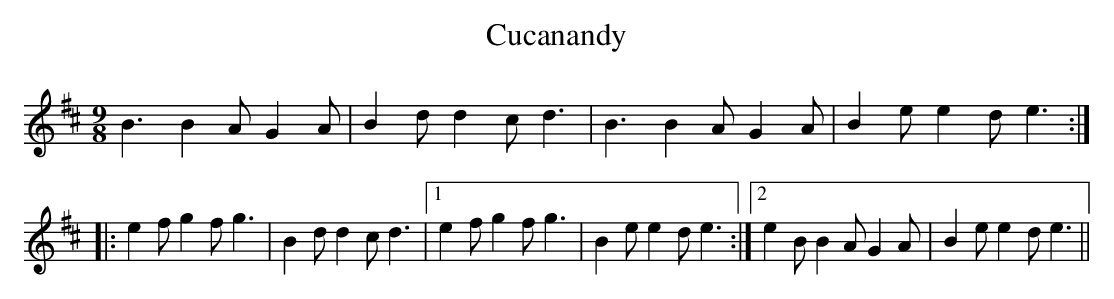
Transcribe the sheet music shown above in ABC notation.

X:1
T:Cucanandy
M:9/8
K:Edor
B3 B2A G2A|B2d d2c d3|B3 B2A G2A|B2e e2d e3:|
|:e2f g2f g3|B2d d2c d3|1 e2f g2f g3|B2e e2d e3:|2 e2B B2A G2A|B2e e2d e3||
